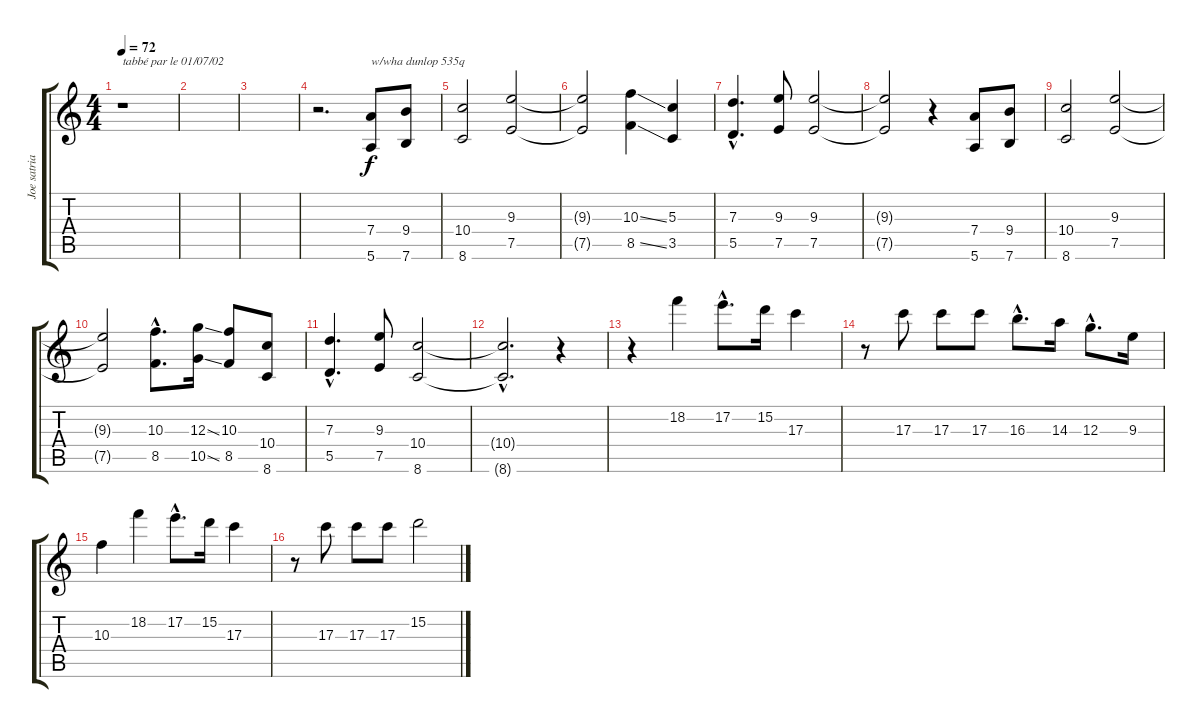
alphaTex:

\track ("Joe satriani lead" "Joe satria") {instrument distortionguitar}
\staff {score tabs}
\tuning (E4 B3 G3 D3 A2 E2) {hide}
\ts (4 4)
\tempo 72
\clef g2
\ks c
r.1{txt "tabbé par le 01/07/02" dy f instrument distortionguitar} |
|
|
r.2{d} (7.4 5.6).8{txt "w/wha dunlop 535q"} (9.4 7.6).8 |
(10.4 8.6).2 (9.3 7.5).2 |
(9.3{t} 7.5{t}).2 (10.3{ss} 8.5{ss}).4 (5.3 3.5).4 |
(7.3{hac} 5.5{hac}).4{d} (9.3 7.5).8 (9.3 7.5).2 |
(9.3{t} 7.5{t}).2 r.4 (7.4 5.6).8 (9.4 7.6).8 |
(10.4 8.6).2 (9.3 7.5).2 |
(9.3{t} 7.5{t}).2 (10.3{hac} 8.5{hac}).8{d} (12.3{ss} 10.5{ss}).16 (10.3 8.5).8 (10.4 8.6).8 |
(7.3{hac} 5.5{hac}).4{d} (9.3 7.5).8 (10.4 8.6).2 |
(10.4{hac t} 8.6{hac t}).2{d} r.4 |
r.4 18.2.4 17.2{hac}.8{d} 15.2.16 17.3.4 |
r.8 17.3.8 17.3.8 17.3.8 16.3{hac}.8{d} 14.3.16 12.3{hac}.8{d} 9.3.16 |
10.3.4 18.2.4 17.2{hac}.8{d} 15.2.16 17.3.4 |
r.8 17.3.8 17.3.8 17.3.8 15.2.2
